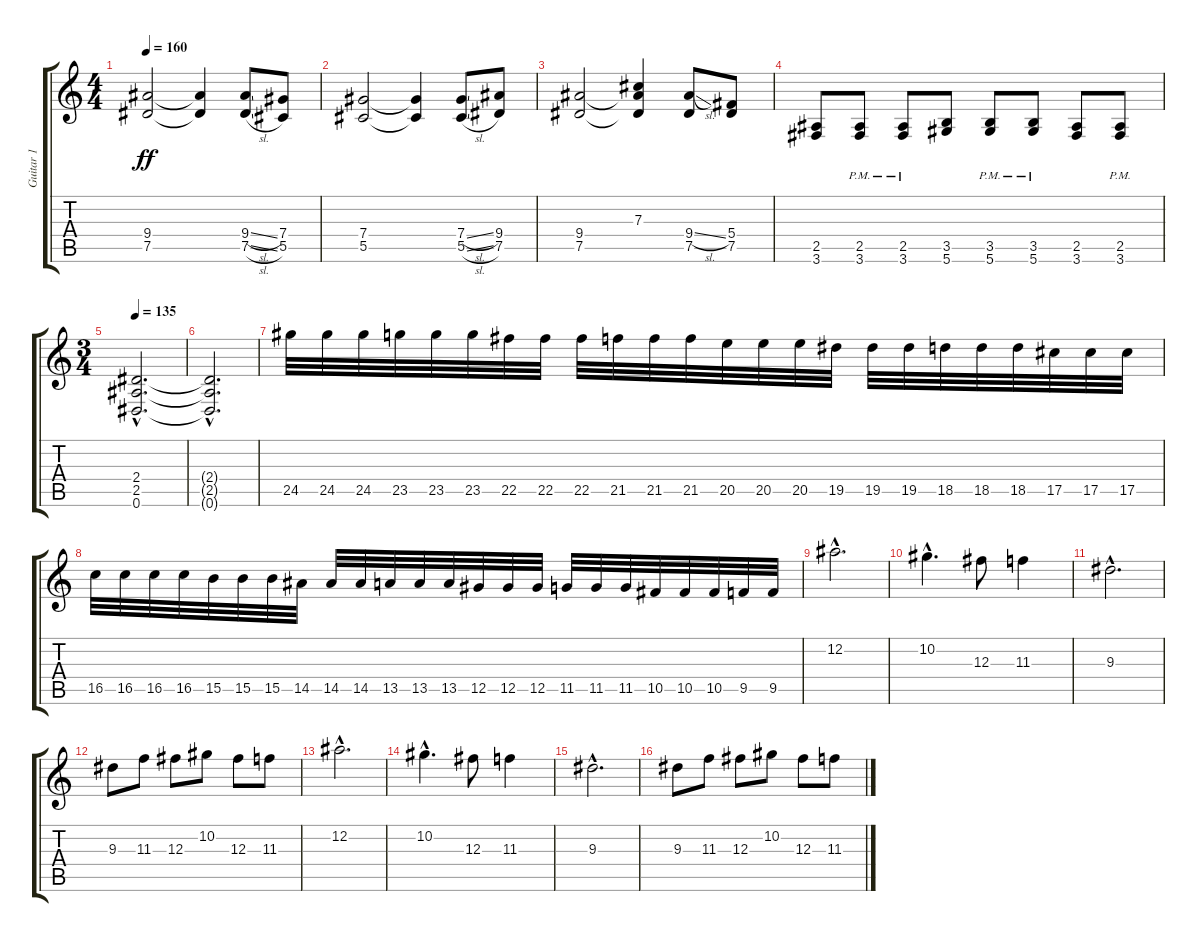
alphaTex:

\track ("Guitar 1" "Guitar 1") {instrument distortionguitar}
\staff {score tabs}
\tuning (Eb4 Bb3 Gb3 Db3 Ab2 Eb2) {hide}
\ts (4 4)
\tempo 160
\clef g2
\ks c
(9.4 7.5).2{dy ff} (9.4{t} 7.5{t}).4 (9.4{sl} 7.5{sl}).8 (7.4 5.5).8 |
(7.4 5.5).2 (7.4{t} 5.5{t}).4 (7.4{sl} 5.5{sl}).8 (9.4 7.5).8 |
(9.4 7.5).2 (7.3{t} 9.4{t} 7.5{t}).4 (9.4{sl} 7.5).8 (5.4 7.5).8 |
(2.5 3.6).8 (2.5{pm} 3.6{pm}).8 (2.5{pm} 3.6{pm}).8 (3.5 5.6).8 (3.5{pm} 5.6{pm}).8 (3.5{pm} 5.6{pm}).8 (2.5 3.6).8 (2.5{pm} 3.6{pm}).8 |
\ts (3 4)
\tempo 135
(2.4{hac} 2.5{hac} 0.6{hac}).2{d} |
(2.4{hac t} 2.5{hac t} 0.6{hac t}).2{d} |
24.5.32{instrument guitarharmonics} 24.5.32 24.5.32 23.5.32 23.5.32 23.5.32 22.5.32 22.5.32 22.5.32 21.5.32 21.5.32 21.5.32 20.5.32 20.5.32 20.5.32 19.5.32 19.5.32 19.5.32 18.5.32 18.5.32 18.5.32 17.5.32 17.5.32 17.5.32 |
16.5.32 16.5.32 16.5.32 16.5.32 15.5.32 15.5.32 15.5.32 14.5.32 14.5.32 14.5.32 13.5.32 13.5.32 13.5.32 12.5.32 12.5.32 12.5.32 11.5.32 11.5.32 11.5.32 10.5.32 10.5.32 10.5.32 9.5.32 9.5.32 |
12.2{hac}.2{d instrument distortionguitar} |
10.2{hac}.4{d} 12.3.8 11.3.4 |
9.3{hac}.2{d} |
9.3.8 11.3.8 12.3.8 10.2.8 12.3.8 11.3.8 |
12.2{hac}.2{d} |
10.2{hac}.4{d} 12.3.8 11.3.4 |
9.3{hac}.2{d} |
9.3.8 11.3.8 12.3.8 10.2.8 12.3.8 11.3.8
